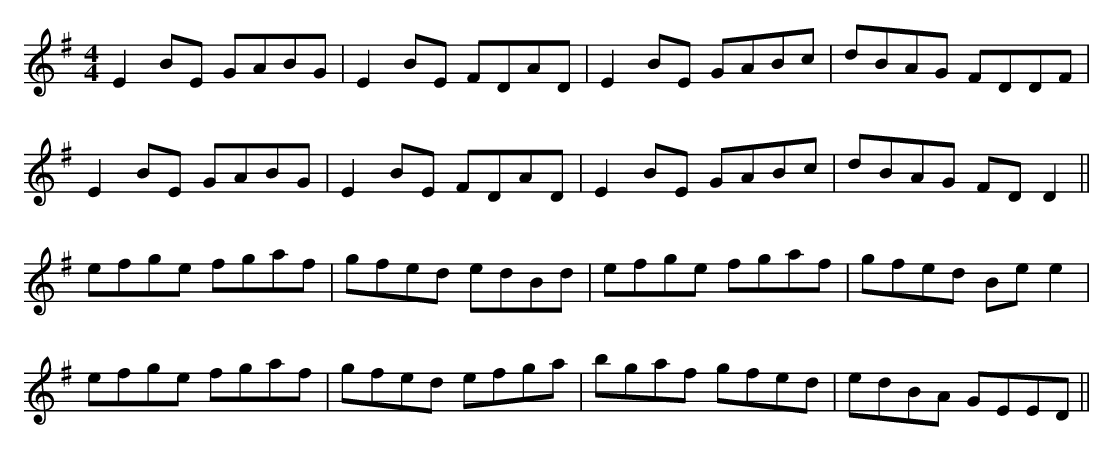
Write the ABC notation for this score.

X:1
M:4/4
K:Emin
E2 BE GABG|E2 BE FDAD|E2 BE GABc|dBAG FDDF|
E2 BE GABG|E2 BE FDAD|E2 BE GABc|dBAG FDD2||
efge fgaf|gfed edBd|efge fgaf|gfed Be e2|
efge fgaf|gfed efga|bgaf gfed|edBA GEED||
